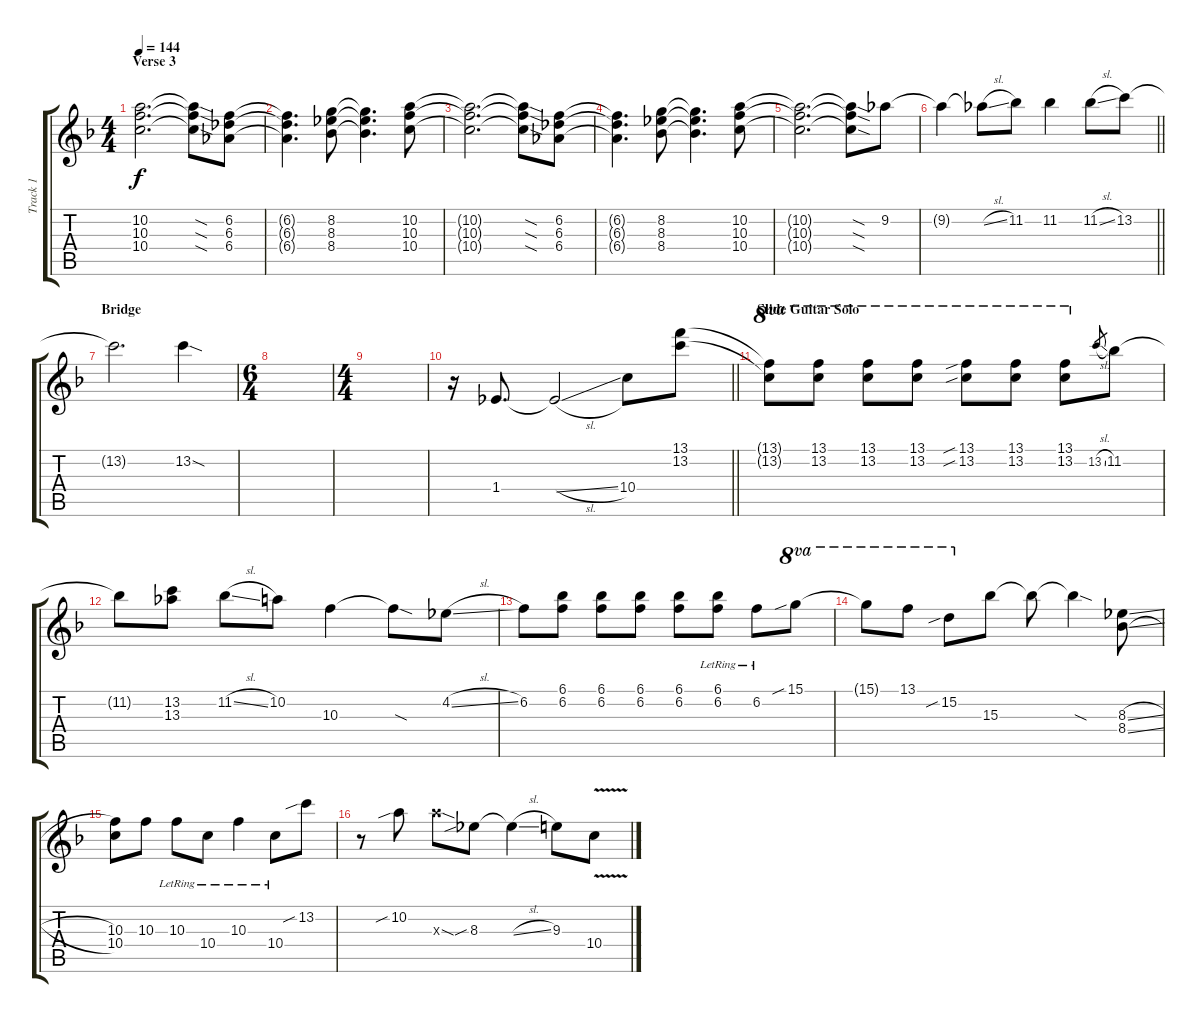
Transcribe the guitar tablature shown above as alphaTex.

\track ("Track 1" "Track 1") {instrument overdrivenguitar}
\staff {score tabs}
\tuning (E4 B3 G3 D3 A2 E2) {hide}
\ts (4 4)
\section ("" "Verse 3")
\tempo 144
\clef g2
\ks f
(10.2{t} 10.3{t} 10.4{t}).2{d dy f} (10.2{sod t} 10.3{sod t} 10.4{sod t}).8 (6.2 6.3 6.4).8 |
(6.2{t} 6.3{t} 6.4{t}).4{d} (8.2 8.3 8.4).8 (8.2{t} 8.3{t} 8.4{t}).4{d} (10.2 10.3 10.4).8 |
(10.2{t} 10.3{t} 10.4{t}).2{d} (10.2{sod t} 10.3{sod t} 10.4{sod t}).8 (6.2 6.3 6.4).8 |
(6.2{t} 6.3{t} 6.4{t}).4{d} (8.2 8.3 8.4).8 (8.2{t} 8.3{t} 8.4{t}).4{d} (10.2 10.3 10.4).8 |
(10.2{t} 10.3{t} 10.4{t}).2{d} (10.2{sod t} 10.3{sod t} 10.4{sod t}).8 9.2.8 |
\barLineRight lightlight
9.2{t}.4 9.2{sl t}.8 11.2.8 11.2.4 11.2{sl}.8 13.2.8 |
\section ("" "Bridge")
13.2{t}.2{d} 13.2{sod}.4 |
\ts (6 4)
|
\ts (4 4)
|
\barLineRight lightlight
r.16 1.4.8{d} 1.4{sl t}.2 10.4.8 (13.1 13.2).8 |
\section ("" "Slide Guitar Solo")
(13.1{t} 13.2{t}).8{ot 8va} (13.1 13.2).8{ot 8va} (13.1 13.2).8{ot 8va} (13.1 13.2).8{ot 8va} (13.1{sib} 13.2{sib}).8{ot 8va} (13.1 13.2).8{ot 8va} (13.1 13.2).8{ot 8va} 13.2{sl}.8{gr} 11.2.8 |
11.2{t}.8 (13.2 13.3).8 11.2{sl}.8 10.2.8 10.3.4 10.3{sod t}.8 4.2{sl}.8 |
6.2.8 (6.1 6.2).8 (6.1 6.2).8 (6.1 6.2).8 (6.1 6.2).8 (6.1{lr} 6.2{lr}).8 6.2{lr}.8 15.1{sib}.8{ot 8va} |
15.1{t}.8{ot 8va} 13.1.8{ot 8va} 15.2{sib}.8{ot 8va} 15.3.8 15.3{t}.8 15.3{sod t}.4 (8.3{sl} 8.4{sl}).8 |
(10.3 10.4).8 10.3.8 10.3{lr}.8 10.4{lr}.8 10.3{lr}.4 10.4{lr}.8 13.2{sib}.8 |
r.8 10.2{sib}.8 14.3{sod x}.8 8.3{sib}.8 8.3{sl t}.4 9.3.8 10.4{v}.8
